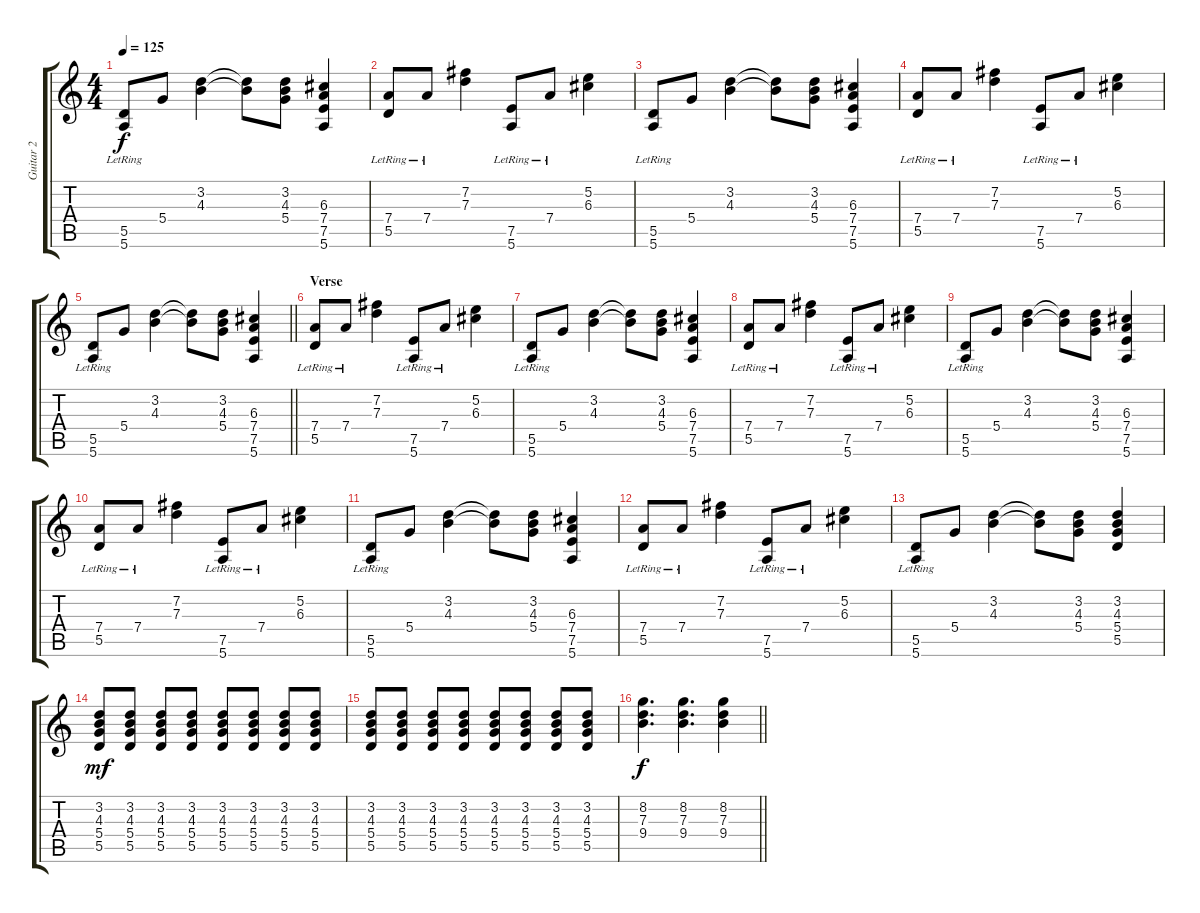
\track ("Guitar 2" "Guitar 2") {instrument distortionguitar}
\staff {score tabs}
\tuning (E4 B3 G3 D3 A2 E2) {hide}
\ts (4 4)
\tempo 125
\clef g2
\ks c
(5.5{lr} 5.6).8{dy f} 5.4.8 (3.2 4.3).4 (3.2{t} 4.3{t}).8 (3.2 4.3 5.4).8 (6.3 7.4 7.5 5.6).4 |
(7.4{lr} 5.5{lr}).8 7.4{lr}.8 (7.2 7.3).4 (7.5{lr} 5.6{lr}).8 7.4{lr}.8 (5.2 6.3).4 |
(5.5{lr} 5.6).8 5.4.8 (3.2 4.3).4 (3.2{t} 4.3{t}).8 (3.2 4.3 5.4).8 (6.3 7.4 7.5 5.6).4 |
(7.4{lr} 5.5{lr}).8 7.4{lr}.8 (7.2 7.3).4 (7.5{lr} 5.6{lr}).8 7.4{lr}.8 (5.2 6.3).4 |
\barLineRight lightlight
(5.5{lr} 5.6).8 5.4.8 (3.2 4.3).4 (3.2{t} 4.3{t}).8 (3.2 4.3 5.4).8 (6.3 7.4 7.5 5.6).4 |
\section ("" "Verse")
(7.4{lr} 5.5{lr}).8 7.4{lr}.8 (7.2 7.3).4 (7.5{lr} 5.6{lr}).8 7.4{lr}.8 (5.2 6.3).4 |
(5.5{lr} 5.6).8 5.4.8 (3.2 4.3).4 (3.2{t} 4.3{t}).8 (3.2 4.3 5.4).8 (6.3 7.4 7.5 5.6).4 |
(7.4{lr} 5.5{lr}).8 7.4{lr}.8 (7.2 7.3).4 (7.5{lr} 5.6{lr}).8 7.4{lr}.8 (5.2 6.3).4 |
(5.5{lr} 5.6).8 5.4.8 (3.2 4.3).4 (3.2{t} 4.3{t}).8 (3.2 4.3 5.4).8 (6.3 7.4 7.5 5.6).4 |
(7.4{lr} 5.5{lr}).8 7.4{lr}.8 (7.2 7.3).4 (7.5{lr} 5.6{lr}).8 7.4{lr}.8 (5.2 6.3).4 |
(5.5{lr} 5.6).8 5.4.8 (3.2 4.3).4 (3.2{t} 4.3{t}).8 (3.2 4.3 5.4).8 (6.3 7.4 7.5 5.6).4 |
(7.4{lr} 5.5{lr}).8 7.4{lr}.8 (7.2 7.3).4 (7.5{lr} 5.6{lr}).8 7.4{lr}.8 (5.2 6.3).4 |
(5.5{lr} 5.6).8 5.4.8 (3.2 4.3).4 (3.2{t} 4.3{t}).8 (3.2 4.3 5.4).8 (3.2 4.3 5.4 5.5).4 |
(3.2 4.3 5.4 5.5).8{dy mf} (3.2 4.3 5.4 5.5).8 (3.2 4.3 5.4 5.5).8 (3.2 4.3 5.4 5.5).8 (3.2 4.3 5.4 5.5).8 (3.2 4.3 5.4 5.5).8 (3.2 4.3 5.4 5.5).8 (3.2 4.3 5.4 5.5).8 |
(3.2 4.3 5.4 5.5).8 (3.2 4.3 5.4 5.5).8 (3.2 4.3 5.4 5.5).8 (3.2 4.3 5.4 5.5).8 (3.2 4.3 5.4 5.5).8 (3.2 4.3 5.4 5.5).8 (3.2 4.3 5.4 5.5).8 (3.2 4.3 5.4 5.5).8 |
\barLineRight lightlight
(8.2 7.3 9.4).4{d dy f} (8.2 7.3 9.4).4{d} (8.2 7.3 9.4).4
